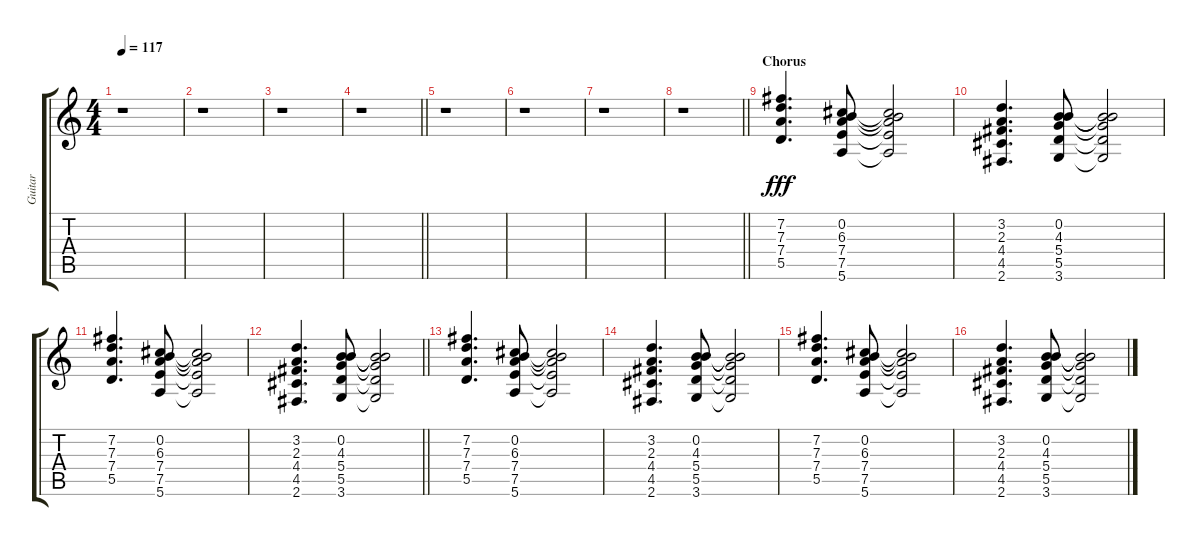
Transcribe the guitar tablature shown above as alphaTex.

\track ("Guitar" "Guitar") {instrument distortionguitar}
\staff {score tabs}
\tuning (E4 B3 G3 D3 A2 E2) {hide}
\ts (4 4)
\tempo 117
\clef g2
\ks c
r.1{dy fff} |
r.1 |
r.1 |
\barLineRight lightlight
r.1 |
r.1 |
r.1 |
r.1 |
\barLineRight lightlight
r.1 |
\section ("" "Chorus")
(7.2 7.3 7.4 5.5).4{d volume 4 balance 8} (0.2 6.3 7.4 7.5 5.6).8 (0.2{t} 6.3{t} 7.4{t} 7.5{t} 5.6{t}).2 |
(3.2 2.3 4.4 4.5 2.6).4{d} (0.2 4.3 5.4 5.5 3.6).8 (0.2{t} 4.3{t} 5.4{t} 5.5{t} 3.6{t}).2 |
(7.2 7.3 7.4 5.5).4{d} (0.2 6.3 7.4 7.5 5.6).8 (0.2{t} 6.3{t} 7.4{t} 7.5{t} 5.6{t}).2 |
\barLineRight lightlight
(3.2 2.3 4.4 4.5 2.6).4{d} (0.2 4.3 5.4 5.5 3.6).8 (0.2{t} 4.3{t} 5.4{t} 5.5{t} 3.6{t}).2 |
(7.2 7.3 7.4 5.5).4{d} (0.2 6.3 7.4 7.5 5.6).8 (0.2{t} 6.3{t} 7.4{t} 7.5{t} 5.6{t}).2 |
(3.2 2.3 4.4 4.5 2.6).4{d} (0.2 4.3 5.4 5.5 3.6).8 (0.2{t} 4.3{t} 5.4{t} 5.5{t} 3.6{t}).2 |
(7.2 7.3 7.4 5.5).4{d} (0.2 6.3 7.4 7.5 5.6).8 (0.2{t} 6.3{t} 7.4{t} 7.5{t} 5.6{t}).2 |
(3.2 2.3 4.4 4.5 2.6).4{d} (0.2 4.3 5.4 5.5 3.6).8 (0.2{t} 4.3{t} 5.4{t} 5.5{t} 3.6{t}).2
